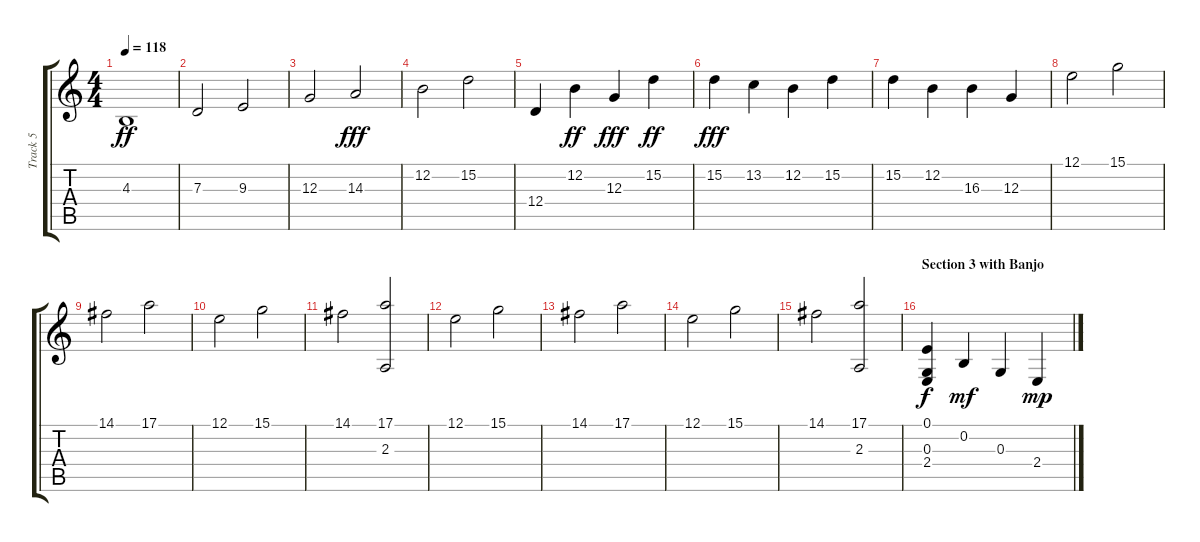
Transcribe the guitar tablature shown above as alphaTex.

\track ("Track 5" "Track 5") {instrument stringensemble1}
\staff {score tabs}
\tuning (E4 B3 G3 D3 A2 E2) {hide}
\ts (4 4)
\tempo 118
\clef g2
\ks c
4.3.1{dy ff} |
7.3.2 9.3.2 |
12.3.2 14.3.2{dy fff} |
12.2.2 15.2.2 |
12.4.4 12.2.4{dy ff} 12.3.4{dy fff} 15.2.4{dy ff} |
15.2.4{dy fff} 13.2.4 12.2.4 15.2.4 |
15.2.4 12.2.4 16.3.4 12.3.4 |
12.1.2 15.1.2 |
14.1.2 17.1.2 |
12.1.2 15.1.2 |
14.1.2 (17.1 2.3).2 |
12.1.2 15.1.2 |
14.1.2 17.1.2 |
12.1.2 15.1.2 |
14.1.2 (17.1 2.3).2 |
\section ("" "Section 3 with Banjo")
(0.1 0.3 2.4).4{dy f} 0.2.4{dy mf} 0.3.4 2.4.4{dy mp}
